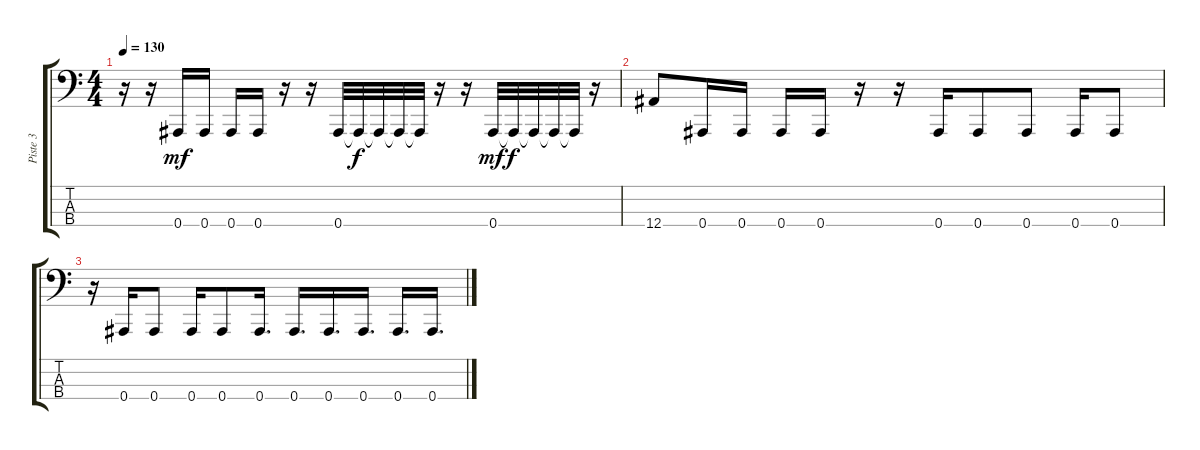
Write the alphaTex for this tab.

\track ("Piste 3" "Piste 3") {instrument electricbasspick}
\staff {score tabs}
\tuning (Eb2 Bb1 F1 Bb0) {hide}
\ts (4 4)
\tempo 130
\clef f4
\ks c
r.16{dy mf} r.16 0.4.16 0.4.16 0.4.16 0.4.16 r.16 r.16 0.4.32 0.4{t}.32{dy f} 0.4{t}.32 0.4{t}.32 0.4{t}.32 r.16 r.16 0.4.32{dy mf} 0.4{t}.32{dy f} 0.4{t}.32 0.4{t}.32 0.4{t}.32 r.16 |
12.4.8 0.4.16 0.4.16 0.4.16 0.4.16 r.16 r.16 0.4.16 0.4.8 0.4.8 0.4.16 0.4.8 |
r.16 0.4.16 0.4.8 0.4.16 0.4.8 0.4.16{d} 0.4.16{d} 0.4.16{d} 0.4.16{d} 0.4.16{d} 0.4.16{d}
